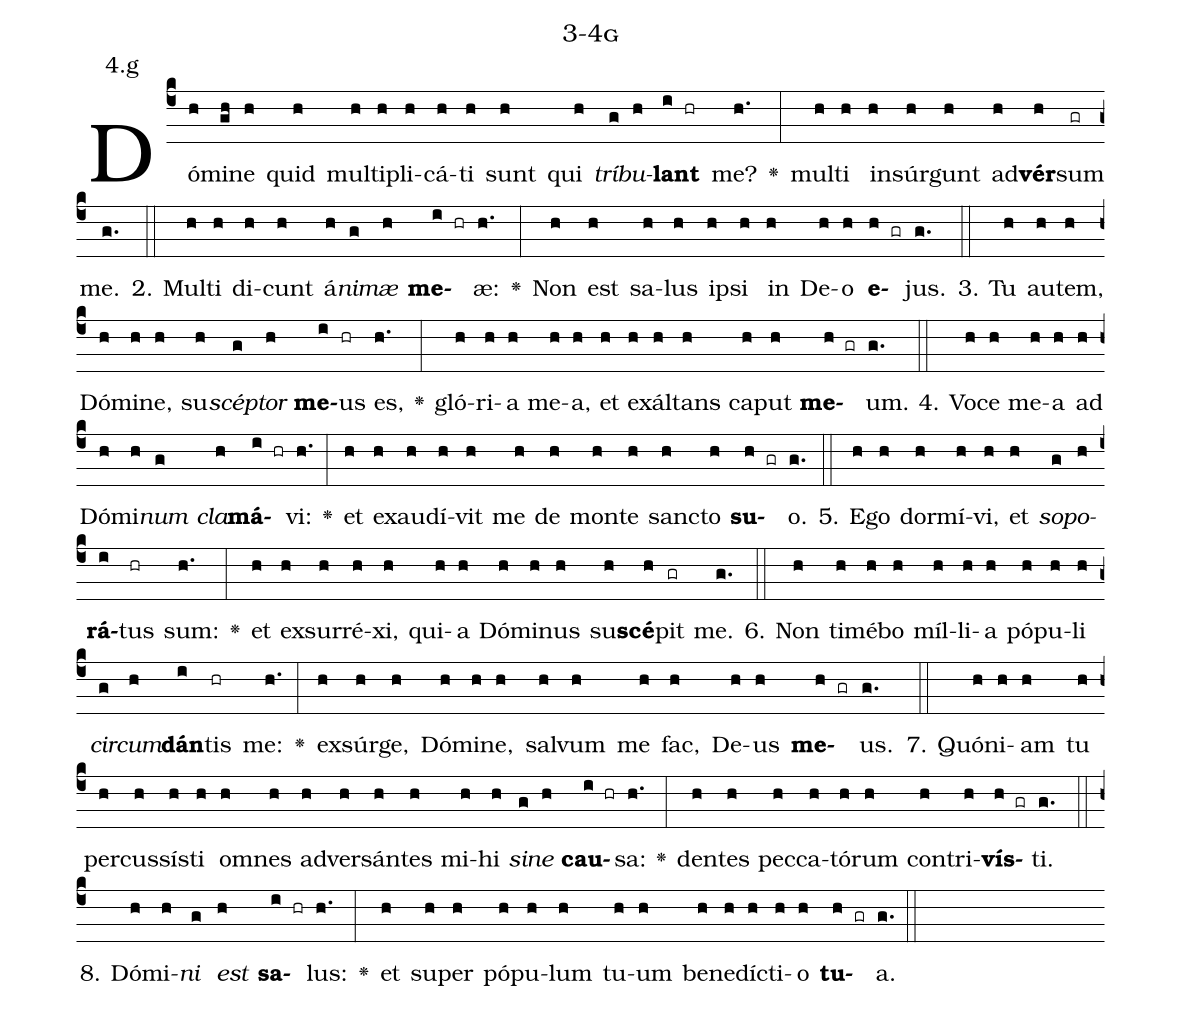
name: 3-4g;
annotation: 4.g;
%%
(c4)Dó(h)mi(gh)ne(h) quid(h) mul(h)ti(h)pli(h)cá(h)ti(h) sunt(h) qui(h) <i>trí</i>(g)<i>bu</i>(h)<b>lant</b>(i hr) me?(h.) <v>\greheightstar</v>(:) mul(h)ti(h) in(h)súr(h)gunt(h) ad(h)<b>vér</b>(h)sum(gr) me.(g.) (::)
2. Mul(h)ti(h) di(h)cunt(h) á(h)<i>ni</i>(g)<i>mæ</i>(h) <b>me</b>(i hr)æ:(h.) <v>\greheightstar</v>(:) Non(h) est(h) sa(h)lus(h) ip(h)si(h) in(h) De(h)o(h) <b>e</b>(h gr)jus.(g.) (::)
3. Tu(h) au(h)tem,(h) Dó(h)mi(h)ne,(h) su(h)<i>scép</i>(g)<i>tor</i>(h) <b>me</b>(i)us(hr) es,(h.) <v>\greheightstar</v>(:) gló(h)ri(h)a(h) me(h)a,(h) et(h) ex(h)ál(h)tans(h) ca(h)put(h) <b>me</b>(h gr)um.(g.) (::)
4. Vo(h)ce(h) me(h)a(h) ad(h) Dó(h)mi(h)<i>num</i>(g) <i>cla</i>(h)<b>má</b>(i hr)vi:(h.) <v>\greheightstar</v>(:) et(h) ex(h)au(h)dí(h)vit(h) me(h) de(h) mon(h)te(h) sanc(h)to(h) <b>su</b>(h gr)o.(g.) (::)
5. E(h)go(h) dor(h)mí(h)vi,(h) et(h) <i>so</i>(g)<i>po</i>(h)<b>rá</b>(i)tus(hr) sum:(h.) <v>\greheightstar</v>(:) et(h) ex(h)sur(h)ré(h)xi,(h) qui(h)a(h) Dó(h)mi(h)nus(h) su(h)<b>scé</b>(h)pit(gr) me.(g.) (::)
6. Non(h) ti(h)mé(h)bo(h) míl(h)li(h)a(h) pó(h)pu(h)li(h) <i>cir</i>(g)<i>cum</i>(h)<b>dán</b>(i)tis(hr) me:(h.) <v>\greheightstar</v>(:) ex(h)súr(h)ge,(h) Dó(h)mi(h)ne,(h) sal(h)vum(h) me(h) fac,(h) De(h)us(h) <b>me</b>(h gr)us.(g.) (::)
7. Quón(h)i(h)am(h) tu(h) per(h)cus(h)sís(h)ti(h) om(h)nes(h) ad(h)ver(h)sán(h)tes(h) mi(h)hi(h) <i>si</i>(g)<i>ne</i>(h) <b>cau</b>(i hr)sa:(h.) <v>\greheightstar</v>(:) den(h)tes(h) pec(h)ca(h)tó(h)rum(h) con(h)tri(h)<b>vís</b>(h gr)ti.(g.) (::)
8. Dó(h)mi(h)<i>ni</i>(g) <i>est</i>(h) <b>sa</b>(i hr)lus:(h.) <v>\greheightstar</v>(:) et(h) su(h)per(h) pó(h)pu(h)lum(h) tu(h)um(h) be(h)ne(h)díc(h)ti(h)o(h) <b>tu</b>(h gr)a.(g.) (::)
